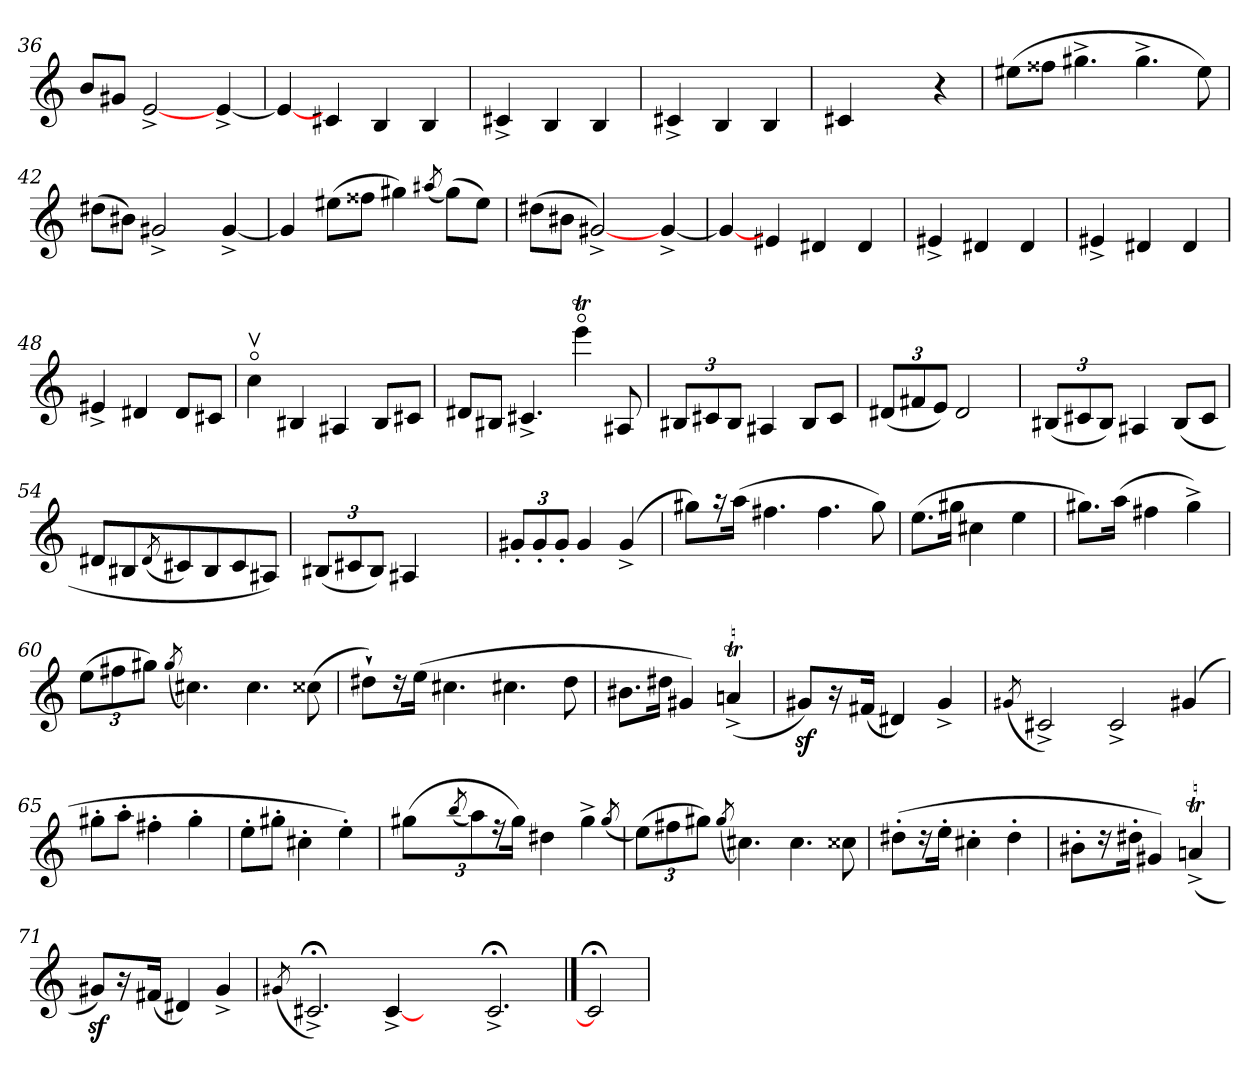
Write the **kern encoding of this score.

**kern
*part1
*staff1
=36
8bL
8g#XJ
[2e^
[4e^
=37
4e_
4c#X
4B
4B
=38
4c#X^
4B
4B
=39
4c#X^
4B
4B
=40
4c#X
4ryy
4r
=41
(8ee#XL
8ff##XJ
4.gg#X^
4.gg#^
8ee#)
=42
(8dd#XL
8b#XJ)
2g#X^
[4g#^
=43
4g#]
(8ee#XL
8ff##XJ
4gg#X)
(8qaa#X
(8gg#L)
8ee#J)
=44
(8dd#XL
8b#XJ
[2g#X^)
[4g#^
=45
4g#_
4e#X
4d#X
4d#
=46
4e#X^
4d#X
4d#
=47
4e#X^
4d#X
4d#
=48
4e#X^
4d#X
8d#L
8c#XJ
=49
4ccov
4B#X
4A#X
8B#L
8c#XJ
=50
8d#XL
8B#XJ
4.c#X^
4eeeto
8A#X
=51
12B#XL
12c#X
12B#J
4A#X
8B#L
8c#J
=52
(12d#XL
12f#X
12eJ)
2d#
=53
(12B#XL
12c#X
12B#J)
4A#X
(8B#L
8c#J
=54
8d#XL
8B#X
(8qd#
8c#X)
8B#
8c#
8A#XJ)
=55
(12B#XL
12c#X
12B#J)
4A#X
4ryy
=56
12g#X'L
12g#'
12g#'J
4g#
(4g#^
=57
8gg#XL)
16r
(16aaJk
4.ff#X
4.ff#
8gg#)
=58
(8.eeL
16gg#XJk
4cc#X
4ee
=59
8.gg#XL)
(16aaJk
4ff#X
4gg#^)
=60
(12eeL
12ff#X
12gg#XJ)
(8qgg#
4.cc#X)
4.cc#
(8cc##X
=61
8dd#X`L)
16r
(16eeJk
4.cc#X
4.cc#X
8dd#
=62
8.b#XL
16dd#XJk
4g#X)
(4anT^
=63
8g#XzL)
16r
(16f#XJk
4d#X)
4g#^
=64
(8qg#X
2c#X^)
2c#^
(4g#X
=65
8gg#X'L
8aa'J
4ff#X'
4gg#'
=66
8ee'L
8gg#X'J
4cc#X'
4ee')
=67
(12gg#XL
(8qbb
12aa)
24r
24gg#Jk)
4dd#X
4gg#^
(8qgg#
=68
(12eeL)
12ff#X
12gg#XJ)
(8qgg#
4.cc#X)
4.cc#
8cc##X
=69
(8dd#X'L
16r
16ee'Jk
4cc#X'
4dd#'
=70
8b#X'L
16r
16dd#X'Jk
4g#X)
(4anT^
=71
8g#XzL)
16r
(16f#XJk
4d#X)
4g#^
=72
(8qg#X
2.c#X;<^)
[4c#^
2ryy
2.c#;<^
==73
2c#;<]
=
*-
